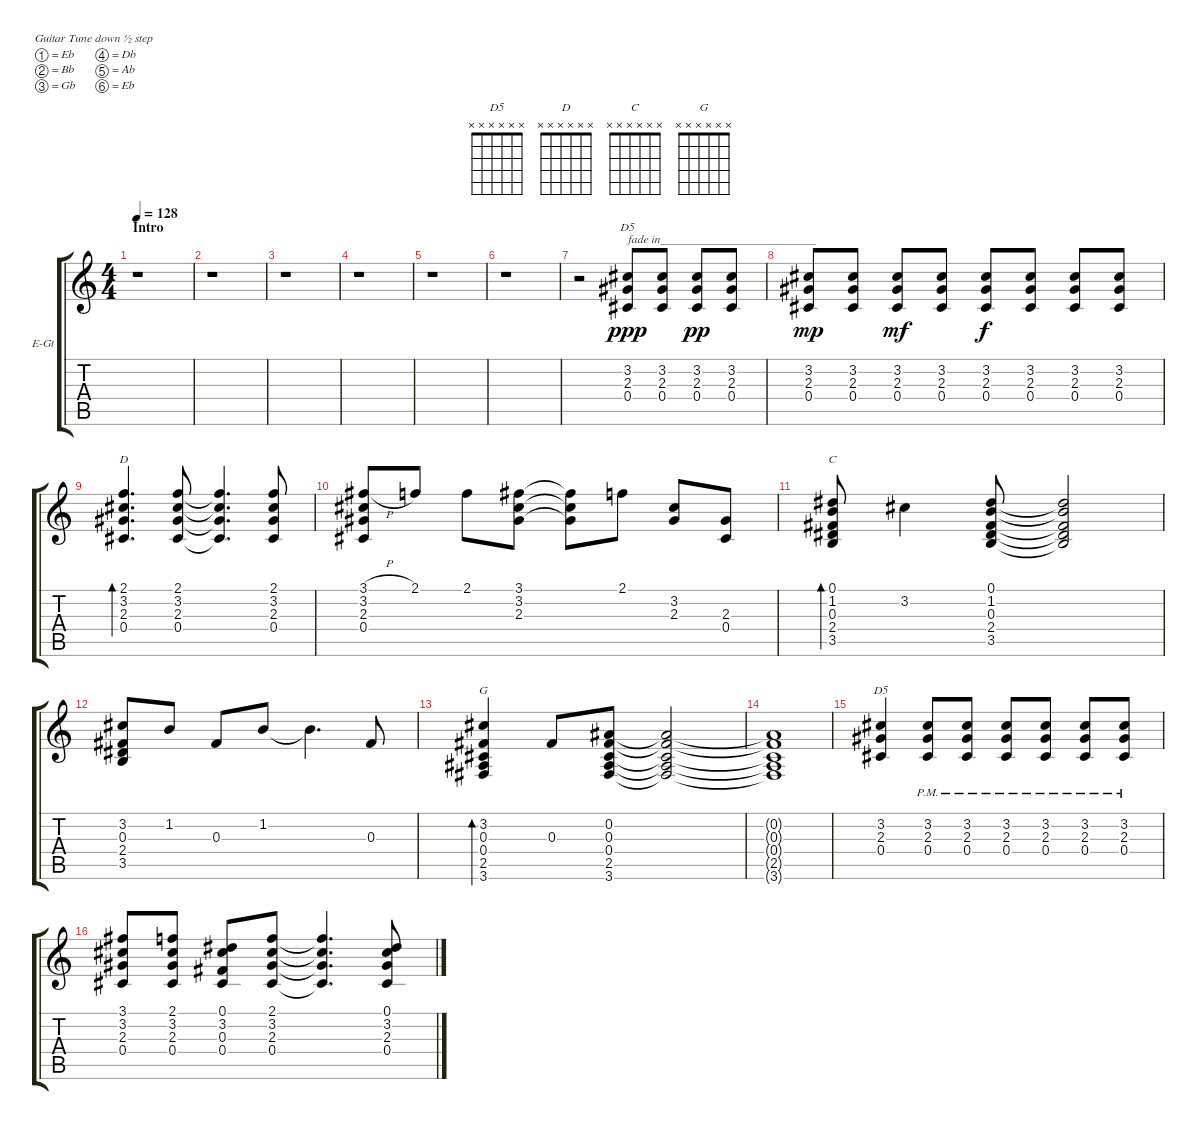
\bracketExtendMode groupsimilarinstruments
\firstSystemTrackNameOrientation horizontal
\otherSystemsTrackNameOrientation horizontal
\track ("Guitar 2 (Izzy)" "E-Gt") {instrument distortionguitar}
\staff {score tabs}
\tuning (Eb4 Bb3 Gb3 Db3 Ab2 Eb2)
\chord ("D5" x x x x x x)
\chord ("D" x x x x x x)
\chord ("C" x x x x x x)
\chord ("G" x x x x x x)
\ts (4 4)
\section ("" "Intro")
\tempo 128
\clef g2
\ks c
r.1{dy ppp instrument distortionguitar} |
r.1 |
r.1 |
r.1 |
r.1 |
r.1 |
r.2 (3.2 2.3 0.4).8{ch "D5" txt "fade in__________________________"} (3.2 2.3 0.4).8 (3.2 2.3 0.4).8{dy pp} (3.2 2.3 0.4).8 |
(3.2 2.3 0.4).8{dy mp} (3.2 2.3 0.4).8 (3.2 2.3 0.4).8{dy mf} (3.2 2.3 0.4).8 (3.2 2.3 0.4).8{dy f} (3.2 2.3 0.4).8 (3.2 2.3 0.4).8 (3.2 2.3 0.4).8 |
(2.1 3.2 2.3 0.4).4{d bd 60 ch "D"} (2.1 3.2 2.3 0.4).8 (2.1{t} 3.2{t} 2.3{t} 0.4{t}).4{d} (2.1 3.2 2.3 0.4).8 |
(3.1{h} 3.2 2.3 0.4).8 2.1.8 2.1.8 (3.1 3.2 2.3).8 (3.1{t} 3.2{t} 2.3{t}).8 2.1.8 (3.2 2.3).8 (2.3 0.4).8 |
(0.1 1.2 0.3 2.4 3.5).8{bd 60 ch "C"} 3.2.4 (0.1 1.2 0.3 2.4 3.5).8 (0.1{t} 1.2{t} 0.3{t} 2.4{t} 3.5{t}).2 |
(3.2 0.3 2.4 3.5).8 1.2.8 0.3.8 1.2.8 1.2{t}.4{d} 0.3.8 |
(3.2 0.3 0.4 2.5 3.6).4{bd 60 ch "G"} 0.3.8 (0.2 0.3 0.4 2.5 3.6).8 (0.2{t} 0.3{t} 0.4{t} 2.5{t} 3.6{t}).2 |
(0.2{t} 0.3{t} 0.4{t} 2.5{t} 3.6{t}).1 |
(3.2 2.3 0.4).4{ch "D5"} (3.2{pm} 2.3{pm} 0.4{pm}).8 (3.2{pm} 2.3{pm} 0.4{pm}).8 (3.2{pm} 2.3{pm} 0.4{pm}).8 (3.2{pm} 2.3{pm} 0.4{pm}).8 (3.2{pm} 2.3{pm} 0.4{pm}).8 (3.2{pm} 2.3{pm} 0.4{pm}).8 |
(3.1 3.2 2.3 0.4).8 (2.1 3.2 2.3 0.4).8 (0.1 3.2 0.3 0.4).8 (2.1 3.2 2.3 0.4).8 (2.1{t} 3.2{t} 2.3{t} 0.4{t}).4{d} (0.1 3.2 2.3 0.4).8
